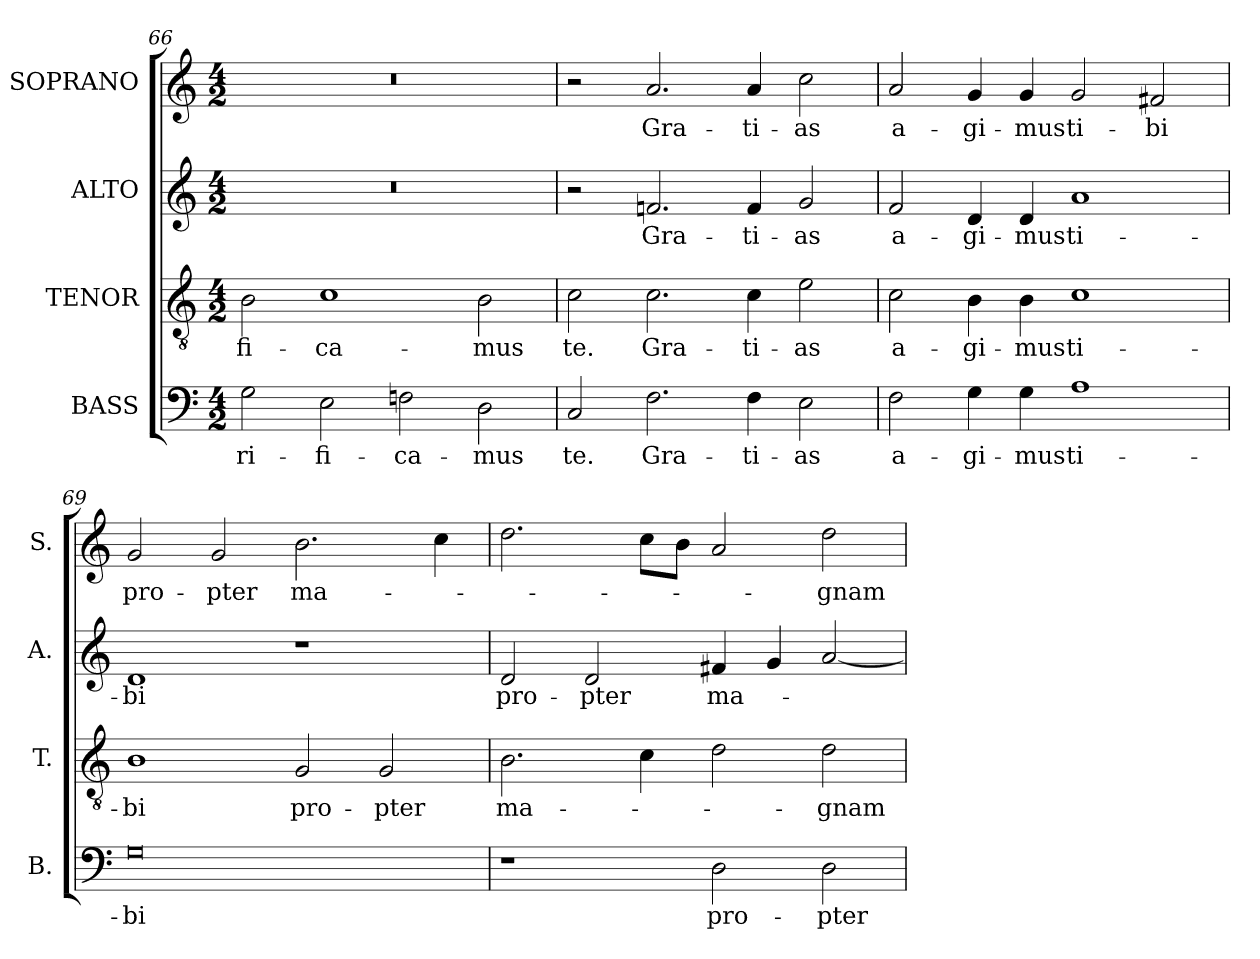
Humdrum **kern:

**kern	**text	**kern	**text	**kern	**text	**kern	**text
*part4	*part4	*part3	*part3	*part2	*part2	*part1	*part1
*staff4	*staff4	*staff3	*staff3	*staff2	*staff2	*staff1	*staff1
*I"BASS	*	*I"TENOR	*	*I"ALTO	*	*I"SOPRANO	*
*I'B.	*	*I'T.	*	*I'A.	*	*I'S.	*
!!LO:LB:g=z
*clefF4	*	*clefGv2	*	*clefG2	*	*clefG2	*
*	*	*ITrd7c12	*	*	*	*	*
*k[]	*	*k[]	*	*k[]	*	*k[]	*
*C:	*	*C:	*	*C:	*	*C:	*
*M4/2	*	*M4/2	*	*M4/2	*	*M4/2	*
=66	=66	=66	=66	=66	=66	=66	=66
!	!LO:LY:b:color=#000000	!	!	!	!	!	!
!	!	!	!LO:LY:b:color=#000000	!LO:N:vis=1	!	!LO:N:vis=1	!
2Gi\	-ri-	2BBi\	-fi-	0r	.	0r	.
!	!LO:LY:b:color=#000000	!	!	!	!	!	!
!	!	!	!LO:LY:b:color=#000000	!	!	!	!
2Ei\	-fi-	1Ci	-ca-	.	.	.	.
!	!LO:LY:b:color=#000000	!	!	!	!	!	!
2Fni\	-ca-	.	.	.	.	.	.
!	!LO:LY:b:color=#000000	!	!	!	!	!	!
!	!	!	!LO:LY:b:color=#000000	!	!	!	!
2Di\	-mus	2BBi\	-mus	.	.	.	.
=67	=67	=67	=67	=67	=67	=67	=67
!	!LO:LY:b:color=#000000	!	!	!	!	!	!
!	!	!	!LO:LY:b:color=#000000	!	!	!	!
2Ci/	te.	2Ci\	te.	2r	.	2r	.
!	!LO:LY:b:color=#000000	!	!	!	!	!	!
!	!	!	!LO:LY:b:color=#000000	!	!	!	!
!	!	!	!	!	!LO:LY:b:color=#000000	!	!
!	!	!	!	!	!	!	!LO:LY:b:color=#000000
2.Fi\	Gra-	2.Ci\	Gra-	2.fni/	Gra-	2.ai/	Gra-
!	!LO:LY:b:color=#000000	!	!	!	!	!	!
!	!	!	!LO:LY:b:color=#000000	!	!	!	!
!	!	!	!	!	!LO:LY:b:color=#000000	!	!
!	!	!	!	!	!	!	!LO:LY:b:color=#000000
4Fi\	-ti-	4Ci\	-ti-	4fi/	-ti-	4ai/	-ti-
!	!LO:LY:b:color=#000000	!	!	!	!	!	!
!	!	!	!LO:LY:b:color=#000000	!	!	!	!
!	!	!	!	!	!LO:LY:b:color=#000000	!	!
!	!	!	!	!	!	!	!LO:LY:b:color=#000000
2Ei\	-as	2Ei\	-as	2gi/	-as	2cci\	-as
=68	=68	=68	=68	=68	=68	=68	=68
!	!LO:LY:b:color=#000000	!	!	!	!	!	!
!	!	!	!LO:LY:b:color=#000000	!	!	!	!
!	!	!	!	!	!LO:LY:b:color=#000000	!	!
!	!	!	!	!	!	!	!LO:LY:b:color=#000000
2Fi\	a-	2Ci\	a-	2fi/	a-	2ai/	a-
!	!LO:LY:b:color=#000000	!	!	!	!	!	!
!	!	!	!LO:LY:b:color=#000000	!	!	!	!
!	!	!	!	!	!LO:LY:b:color=#000000	!	!
!	!	!	!	!	!	!	!LO:LY:b:color=#000000
4Gi\	-gi-	4BBi\	-gi-	4di/	-gi-	4gi/	-gi-
!	!LO:LY:b:color=#000000	!	!	!	!	!	!
!	!	!	!LO:LY:b:color=#000000	!	!	!	!
!	!	!	!	!	!LO:LY:b:color=#000000	!	!
!	!	!	!	!	!	!	!LO:LY:b:color=#000000
4Gi\	-mus	4BBi\	-mus	4di/	-mus	4gi/	-mus
!	!LO:LY:b:color=#000000	!	!	!	!	!	!
!	!	!	!LO:LY:b:color=#000000	!	!	!	!
!	!	!	!	!	!LO:LY:b:color=#000000	!	!
!	!	!	!	!	!	!	!LO:LY:b:color=#000000
1Ai	ti-	1Ci	ti-	1ai	ti-	2gi/	ti-
!	!	!	!	!	!	!	!LO:LY:b:color=#000000
.	.	.	.	.	.	2f#Xi/	-bi
=69	=69	=69	=69	=69	=69	=69	=69
!	!LO:LY:b:color=#000000	!	!	!	!	!	!
!	!	!	!LO:LY:b:color=#000000	!	!	!	!
!	!	!	!	!	!LO:LY:b:color=#000000	!	!
!	!	!	!	!	!	!	!LO:LY:b:color=#000000
0Gi	-bi	1BBi	-bi	1di	-bi	2gi/	pro-
!	!	!	!	!	!	!	!LO:LY:b:color=#000000
.	.	.	.	.	.	2gi/	-pter
!	!	!	!LO:LY:b:color=#000000	!	!	!	!
!	!	!	!	!	!	!	!LO:LY:b:color=#000000
.	.	2GGi/	pro-	1r	.	2.bi\	ma-
!	!	!	!LO:LY:b:color=#000000	!	!	!	!
.	.	2GGi/	-pter	.	.	.	.
.	.	.	.	.	.	4cci\	.
=70	=70	=70	=70	=70	=70	=70	=70
!	!	!	!LO:LY:b:color=#000000	!	!	!	!
!	!	!	!	!	!LO:LY:b:color=#000000	!	!
1r	.	2.BBi\	ma-	2di/	pro-	2.ddi\	.
!	!	!	!	!	!LO:LY:b:color=#000000	!	!
.	.	.	.	2di/	-pter	.	.
.	.	4Ci\	.	.	.	8cci\L	.
.	.	.	.	.	.	8bi\J	.
!	!LO:LY:b:color=#000000	!	!	!	!	!	!
!	!	!	!	!	!LO:LY:b:color=#000000	!	!
2Di\	pro-	2Di\	.	4f#Xi/	ma-	2ai/	.
.	.	.	.	4gi/	.	.	.
!	!LO:LY:b:color=#000000	!	!	!	!	!	!
!	!	!	!LO:LY:b:color=#000000	!	!	!	!
!	!	!	!	!	!	!	!LO:LY:b:color=#000000
2Di\	-pter	2Di\	-gnam	[2ai/	.	2ddi\	-gnam
=	=	=	=	=	=	=	=
*-	*-	*-	*-	*-	*-	*-	*-
